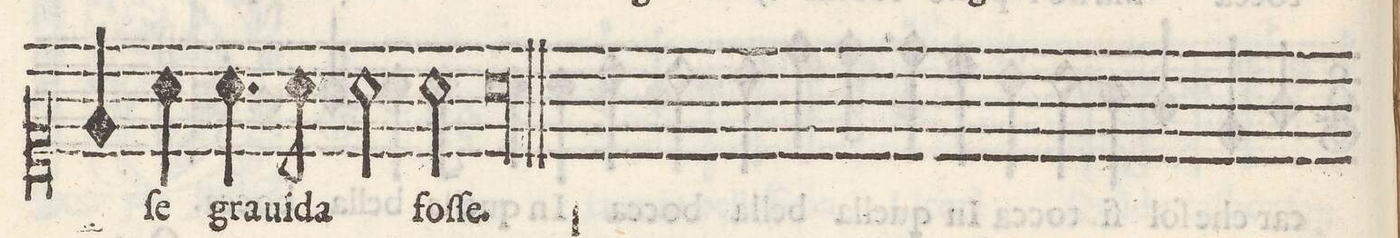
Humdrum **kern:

**kern	**text
*I"QVINTO	*
*clefC1	*
*k[]	*
*M2/1	*
4e/	.
4a\	-ſe
4.a\	gra-
8a\	-ui-
2a\	-da
2a\	foſ-
=32-	=32-
0a	-ſe.
=-	=-
*-	*-
